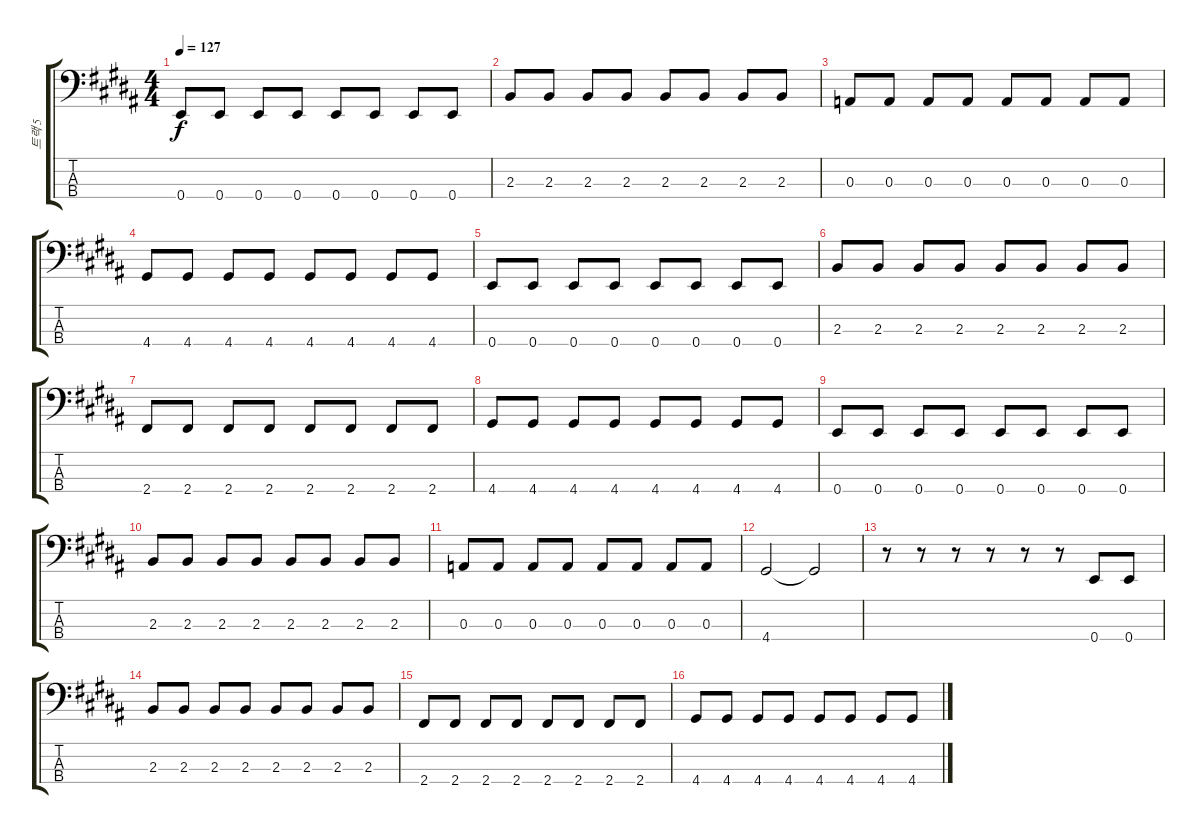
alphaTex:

\track ("트랙 5" "트랙 5") {instrument electricbassfinger}
\staff {score tabs}
\tuning (G2 D2 A1 E1) {hide}
\ts (4 4)
\tempo 127
\clef f4
\ks b
0.4.8{dy f} 0.4.8 0.4.8 0.4.8 0.4.8 0.4.8 0.4.8 0.4.8 |
2.3.8 2.3.8 2.3.8 2.3.8 2.3.8 2.3.8 2.3.8 2.3.8 |
0.3.8 0.3.8 0.3.8 0.3.8 0.3.8 0.3.8 0.3.8 0.3.8 |
4.4.8 4.4.8 4.4.8 4.4.8 4.4.8 4.4.8 4.4.8 4.4.8 |
0.4.8 0.4.8 0.4.8 0.4.8 0.4.8 0.4.8 0.4.8 0.4.8 |
2.3.8 2.3.8 2.3.8 2.3.8 2.3.8 2.3.8 2.3.8 2.3.8 |
2.4.8 2.4.8 2.4.8 2.4.8 2.4.8 2.4.8 2.4.8 2.4.8 |
4.4.8 4.4.8 4.4.8 4.4.8 4.4.8 4.4.8 4.4.8 4.4.8 |
0.4.8 0.4.8 0.4.8 0.4.8 0.4.8 0.4.8 0.4.8 0.4.8 |
2.3.8 2.3.8 2.3.8 2.3.8 2.3.8 2.3.8 2.3.8 2.3.8 |
0.3.8 0.3.8 0.3.8 0.3.8 0.3.8 0.3.8 0.3.8 0.3.8 |
4.4.2 4.4{t}.2 |
r.8 r.8 r.8 r.8 r.8 r.8 0.4.8 0.4.8 |
2.3.8 2.3.8 2.3.8 2.3.8 2.3.8 2.3.8 2.3.8 2.3.8 |
2.4.8 2.4.8 2.4.8 2.4.8 2.4.8 2.4.8 2.4.8 2.4.8 |
4.4.8 4.4.8 4.4.8 4.4.8 4.4.8 4.4.8 4.4.8 4.4.8
